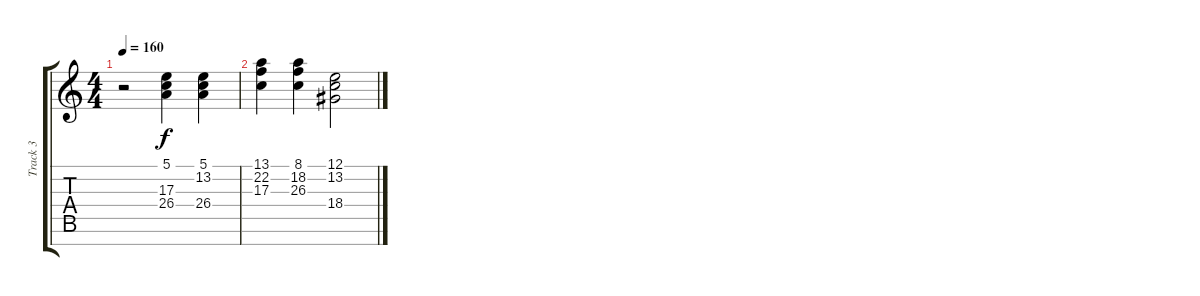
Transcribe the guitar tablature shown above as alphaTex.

\track ("Track 3" "Track 3") {instrument flute}
\staff {score tabs}
\tuning (E4 B3 G3 D3 A2 E2 B1) {hide}
\ts (4 4)
\tempo 160
\clef g2
\ks c
r.2{dy f} (5.1 17.3 26.4).4 (5.1 13.2 26.4).4 |
(13.1 22.2 17.3).4 (8.1 18.2 26.3).4 (12.1 13.2 18.4).2
